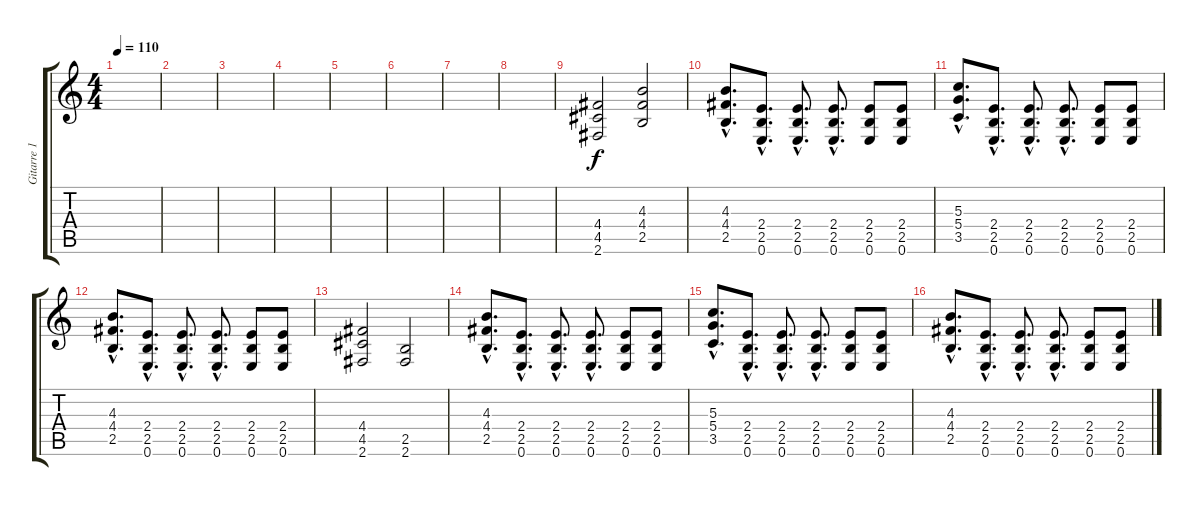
\track ("Gitarre 1" "Gitarre 1") {instrument distortionguitar}
\staff {score tabs}
\tuning (E4 B3 G3 D3 A2 E2) {hide}
\ts (4 4)
\tempo 110
\clef g2
\ks c
|
|
|
|
|
|
|
|
(4.4 4.5 2.6).2 (4.3 4.4 2.5).2 |
(4.3{hac} 4.4{hac} 2.5{hac}).8{d} (2.4{hac} 2.5{hac} 0.6{hac}).8{d} (2.4{hac} 2.5{hac} 0.6{hac}).8{d} (2.4{hac} 2.5{hac} 0.6{hac}).8{d} (2.4 2.5 0.6).8 (2.4 2.5 0.6).8 |
(5.3{hac} 5.4{hac} 3.5{hac}).8{d} (2.4{hac} 2.5{hac} 0.6{hac}).8{d} (2.4{hac} 2.5{hac} 0.6{hac}).8{d} (2.4{hac} 2.5{hac} 0.6{hac}).8{d} (2.4 2.5 0.6).8 (2.4 2.5 0.6).8 |
(4.3{hac} 4.4{hac} 2.5{hac}).8{d} (2.4{hac} 2.5{hac} 0.6{hac}).8{d} (2.4{hac} 2.5{hac} 0.6{hac}).8{d} (2.4{hac} 2.5{hac} 0.6{hac}).8{d} (2.4 2.5 0.6).8 (2.4 2.5 0.6).8 |
(4.4 4.5 2.6).2 (2.5 2.6).2 |
(4.3{hac} 4.4{hac} 2.5{hac}).8{d} (2.4{hac} 2.5{hac} 0.6{hac}).8{d} (2.4{hac} 2.5{hac} 0.6{hac}).8{d} (2.4{hac} 2.5{hac} 0.6{hac}).8{d} (2.4 2.5 0.6).8 (2.4 2.5 0.6).8 |
(5.3{hac} 5.4{hac} 3.5{hac}).8{d} (2.4{hac} 2.5{hac} 0.6{hac}).8{d} (2.4{hac} 2.5{hac} 0.6{hac}).8{d} (2.4{hac} 2.5{hac} 0.6{hac}).8{d} (2.4 2.5 0.6).8 (2.4 2.5 0.6).8 |
(4.3{hac} 4.4{hac} 2.5{hac}).8{d} (2.4{hac} 2.5{hac} 0.6{hac}).8{d} (2.4{hac} 2.5{hac} 0.6{hac}).8{d} (2.4{hac} 2.5{hac} 0.6{hac}).8{d} (2.4 2.5 0.6).8 (2.4 2.5 0.6).8
